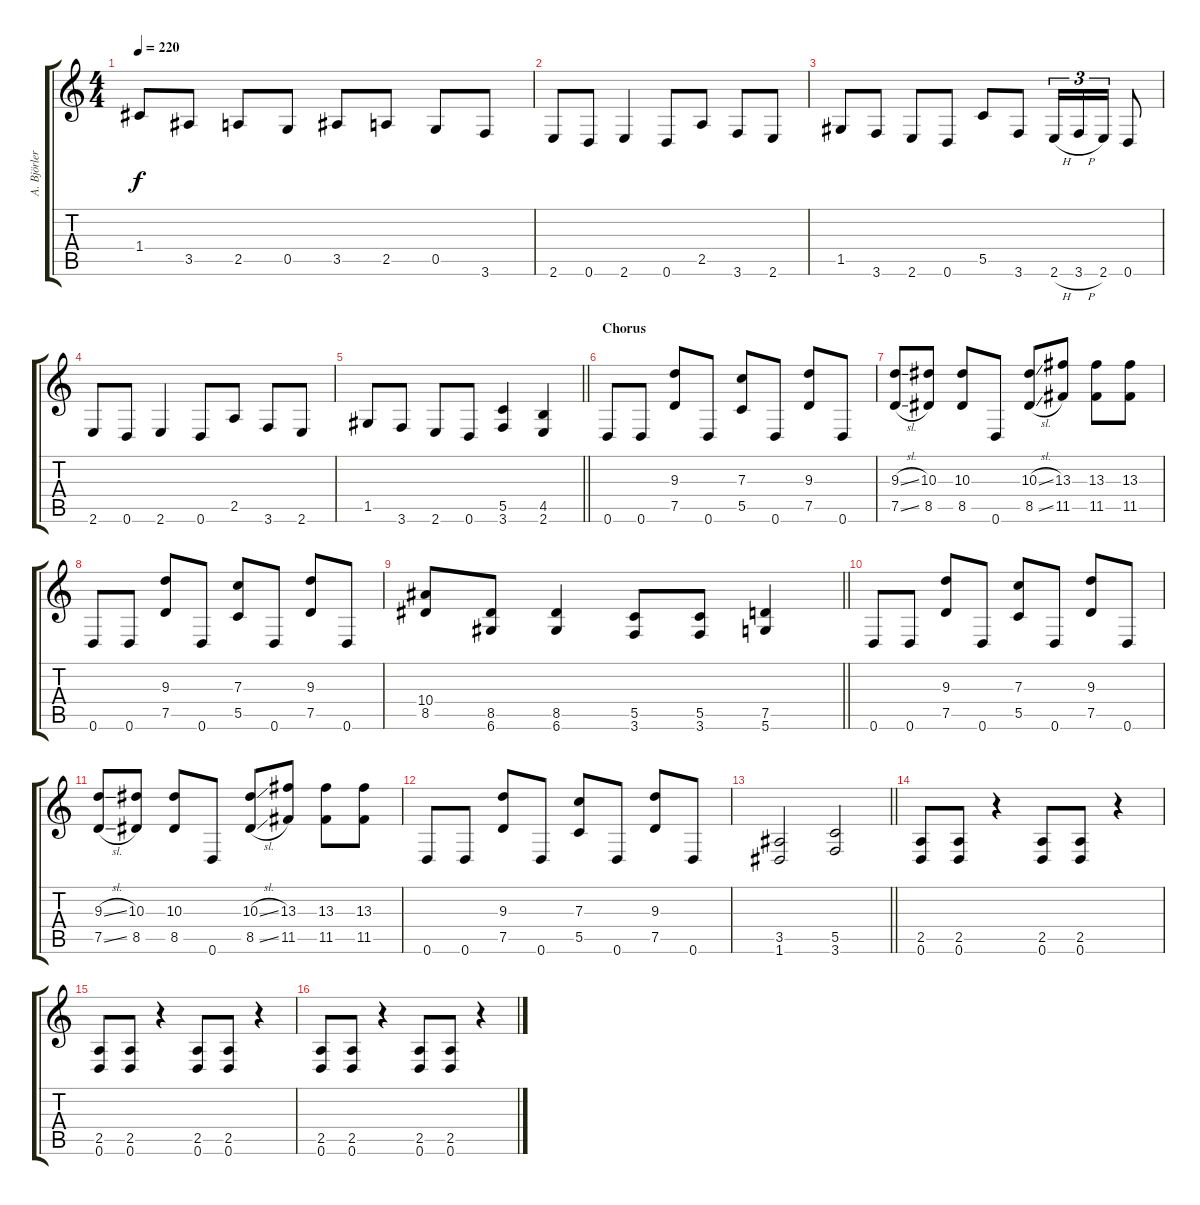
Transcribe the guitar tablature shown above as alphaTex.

\track ("A. Björler" "A. Björler") {instrument distortionguitar}
\staff {score tabs}
\tuning (D4 A3 F3 C3 G2 D2) {hide}
\ts (4 4)
\tempo 220
\clef g2
\ks c
1.4.8{dy f} 3.5.8 2.5.8 0.5.8 3.5.8 2.5.8 0.5.8 3.6.8 |
2.6.8 0.6.8 2.6.4 0.6.8 2.5.8 3.6.8 2.6.8 |
1.5.8 3.6.8 2.6.8 0.6.8 5.5.8 3.6.8 2.6{h}.16{tu (3 2)} 3.6{h}.16{tu (3 2)} 2.6.16{tu (3 2)} 0.6.8 |
2.6.8 0.6.8 2.6.4 0.6.8 2.5.8 3.6.8 2.6.8 |
\barLineRight lightlight
1.5.8 3.6.8 2.6.8 0.6.8 (5.5 3.6).4 (4.5 2.6).4 |
\section ("" "Chorus")
0.6.8 0.6.8 (9.3 7.5).8 0.6.8 (7.3 5.5).8 0.6.8 (9.3 7.5).8 0.6.8 |
(9.3{sl} 7.5{sl}).8 (10.3 8.5).8 (10.3 8.5).8 0.6.8 (10.3{sl} 8.5{sl}).8 (13.3 11.5).8 (13.3 11.5).8 (13.3 11.5).8 |
0.6.8 0.6.8 (9.3 7.5).8 0.6.8 (7.3 5.5).8 0.6.8 (9.3 7.5).8 0.6.8 |
\barLineRight lightlight
(10.4 8.5).8 (8.5 6.6).8 (8.5 6.6).4 (5.5 3.6).8 (5.5 3.6).8 (7.5 5.6).4 |
0.6.8 0.6.8 (9.3 7.5).8 0.6.8 (7.3 5.5).8 0.6.8 (9.3 7.5).8 0.6.8 |
(9.3{sl} 7.5{sl}).8 (10.3 8.5).8 (10.3 8.5).8 0.6.8 (10.3{sl} 8.5{sl}).8 (13.3 11.5).8 (13.3 11.5).8 (13.3 11.5).8 |
0.6.8 0.6.8 (9.3 7.5).8 0.6.8 (7.3 5.5).8 0.6.8 (9.3 7.5).8 0.6.8 |
\barLineRight lightlight
(3.5 1.6).2 (5.5 3.6).2 |
(2.5 0.6).8 (2.5 0.6).8 r.4 (2.5 0.6).8 (2.5 0.6).8 r.4 |
(2.5 0.6).8 (2.5 0.6).8 r.4 (2.5 0.6).8 (2.5 0.6).8 r.4 |
(2.5 0.6).8 (2.5 0.6).8 r.4 (2.5 0.6).8 (2.5 0.6).8 r.4
